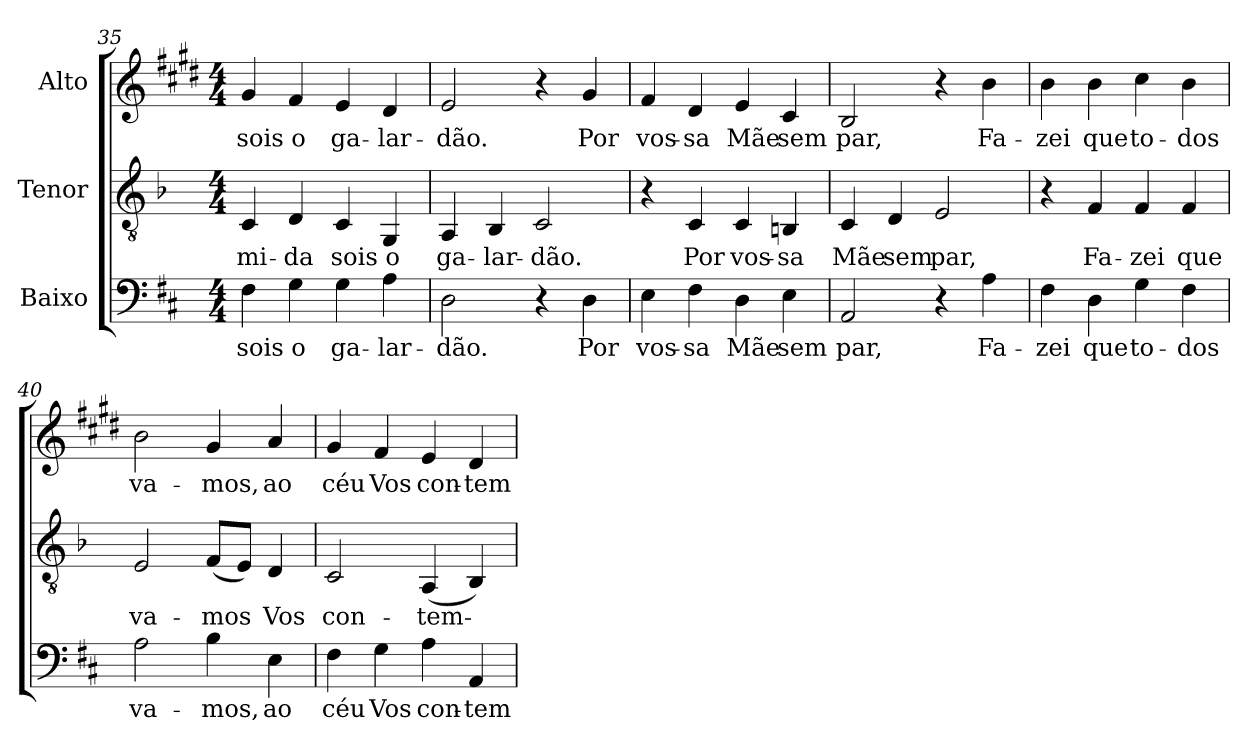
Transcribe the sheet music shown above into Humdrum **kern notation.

**kern	**text	**kern	**text	**kern	**text
*part3	*part3	*part2	*part2	*part1	*part1
*staff3	*staff3	*staff2	*staff2	*staff1	*staff1
*I"Baixo	*	*I"Tenor	*	*I"Alto	*
*clefF4	*	*clefGv2	*	*clefG2	*
*	*	*ITrd2c3	*	*ITrd1c2	*
*k[f#c#]	*	*k[f#c#]	*	*k[f#c#]	*
*D:	*	*D:	*	*D:	*
*M4/4	*	*M4/4	*	*M4/4	*
=35	=35	=35	=35	=35	=35
!	!LO:LY:b:color=#000000	!	!	!	!
!	!	!	!LO:LY:b:color=#000000	!	!
!	!	!	!	!	!LO:LY:b:color=#000000
4F#i\	sois	4AAi/	-mi-	4f#i/	sois
!	!LO:LY:b:color=#000000	!	!	!	!
!	!	!	!LO:LY:b:color=#000000	!	!
!	!	!	!	!	!LO:LY:b:color=#000000
4Gi\	o	4BBi/	-da	4ei/	o
!	!LO:LY:b:color=#000000	!	!	!	!
!	!	!	!LO:LY:b:color=#000000	!	!
!	!	!	!	!	!LO:LY:b:color=#000000
4Gi\	ga-	4AAi/	sois	4di/	ga-
!	!LO:LY:b:color=#000000	!	!	!	!
!	!	!	!LO:LY:b:color=#000000	!	!
!	!	!	!	!	!LO:LY:b:color=#000000
4Ai\	-lar-	4EEi/	o	4c#i/	-lar-
!!LO:LB:g=z
=36	=36	=36	=36	=36	=36
!	!LO:LY:b:color=#000000	!	!	!	!
!	!	!	!LO:LY:b:color=#000000	!	!
!	!	!	!	!	!LO:LY:b:color=#000000
2Di\	-dão.	4FF#i/	ga-	2di/	-dão.
!	!	!	!LO:LY:b:color=#000000	!	!
.	.	4GGi/	-lar-	.	.
!	!	!	!LO:LY:b:color=#000000	!	!
4r	.	2AAi/	-dão.	4r	.
!	!LO:LY:b:color=#000000	!	!	!	!
!	!	!	!	!	!LO:LY:b:color=#000000
4Di\	Por	.	.	4f#i/	Por
=37	=37	=37	=37	=37	=37
!	!LO:LY:b:color=#000000	!	!	!	!
!	!	!	!	!	!LO:LY:b:color=#000000
4Ei\	vos-	4r	.	4ei/	vos-
!	!LO:LY:b:color=#000000	!	!	!	!
!	!	!	!LO:LY:b:color=#000000	!	!
!	!	!	!	!	!LO:LY:b:color=#000000
4F#i\	-sa	4AAi/	Por	4c#i/	-sa
!	!LO:LY:b:color=#000000	!	!	!	!
!	!	!	!LO:LY:b:color=#000000	!	!
!	!	!	!	!	!LO:LY:b:color=#000000
4Di\	Mãe	4AAi/	vos-	4di/	Mãe
!	!LO:LY:b:color=#000000	!	!	!	!
!	!	!	!LO:LY:b:color=#000000	!	!
!	!	!	!	!	!LO:LY:b:color=#000000
4Ei\	sem	4GG#Xi/	-sa	4Bi/	sem
=38	=38	=38	=38	=38	=38
!	!LO:LY:b:color=#000000	!	!	!	!
!	!	!	!LO:LY:b:color=#000000	!	!
!	!	!	!	!	!LO:LY:b:color=#000000
2AAi/	par,	4AAi/	Mãe	2Ai/	par,
!	!	!	!LO:LY:b:color=#000000	!	!
.	.	4BBi/	sem	.	.
!	!	!	!LO:LY:b:color=#000000	!	!
4r	.	2C#i/	par,	4r	.
!	!LO:LY:b:color=#000000	!	!	!	!
!	!	!	!	!	!LO:LY:b:color=#000000
4Ai\	Fa-	.	.	4ai\	Fa-
=39	=39	=39	=39	=39	=39
!	!LO:LY:b:color=#000000	!	!	!	!
!	!	!	!	!	!LO:LY:b:color=#000000
4F#i\	-zei	4r	.	4ai\	-zei
!	!LO:LY:b:color=#000000	!	!	!	!
!	!	!	!LO:LY:b:color=#000000	!	!
!	!	!	!	!	!LO:LY:b:color=#000000
4Di\	que	4Di/	Fa-	4ai\	que
!	!LO:LY:b:color=#000000	!	!	!	!
!	!	!	!LO:LY:b:color=#000000	!	!
!	!	!	!	!	!LO:LY:b:color=#000000
4Gi\	to-	4Di/	-zei	4bi\	to-
!	!LO:LY:b:color=#000000	!	!	!	!
!	!	!	!LO:LY:b:color=#000000	!	!
!	!	!	!	!	!LO:LY:b:color=#000000
4F#i\	-dos	4Di/	que	4ai\	-dos
!!LO:LB:g=z
=40	=40	=40	=40	=40	=40
!	!LO:LY:b:color=#000000	!	!	!	!
!	!	!	!LO:LY:b:color=#000000	!	!
!	!	!	!	!	!LO:LY:b:color=#000000
2Ai\	va-	2C#i/	va-	2ai\	va-
!	!LO:LY:b:color=#000000	!	!	!	!
!	!	!	!LO:LY:b:color=#000000	!	!
!	!	!	!	!	!LO:LY:b:color=#000000
4Bi\	-mos,	(8Di/L	-mos	4f#i/	-mos,
.	.	8C#i/J)	.	.	.
!	!LO:LY:b:color=#000000	!	!	!	!
!	!	!	!LO:LY:b:color=#000000	!	!
!	!	!	!	!	!LO:LY:b:color=#000000
4Ei\	ao	4BBi/	Vos	4gi/	ao
=41	=41	=41	=41	=41	=41
!	!LO:LY:b:color=#000000	!	!	!	!
!	!	!	!LO:LY:b:color=#000000	!	!
!	!	!	!	!	!LO:LY:b:color=#000000
4F#i\	céu	2AAi/	con-	4f#i/	céu
!	!LO:LY:b:color=#000000	!	!	!	!
!	!	!	!	!	!LO:LY:b:color=#000000
4Gi\	Vos	.	.	4ei/	Vos
!	!LO:LY:b:color=#000000	!	!	!	!
!	!	!	!LO:LY:b:color=#000000	!	!
!	!	!	!	!	!LO:LY:b:color=#000000
4Ai\	con-	(4FF#i/	-tem-	4di/	con-
!	!LO:LY:b:color=#000000	!	!	!	!
!	!	!	!	!	!LO:LY:b:color=#000000
4AAi/	-tem-	4GGi/)	.	4c#i/	-tem-
=	=	=	=	=	=
*-	*-	*-	*-	*-	*-
